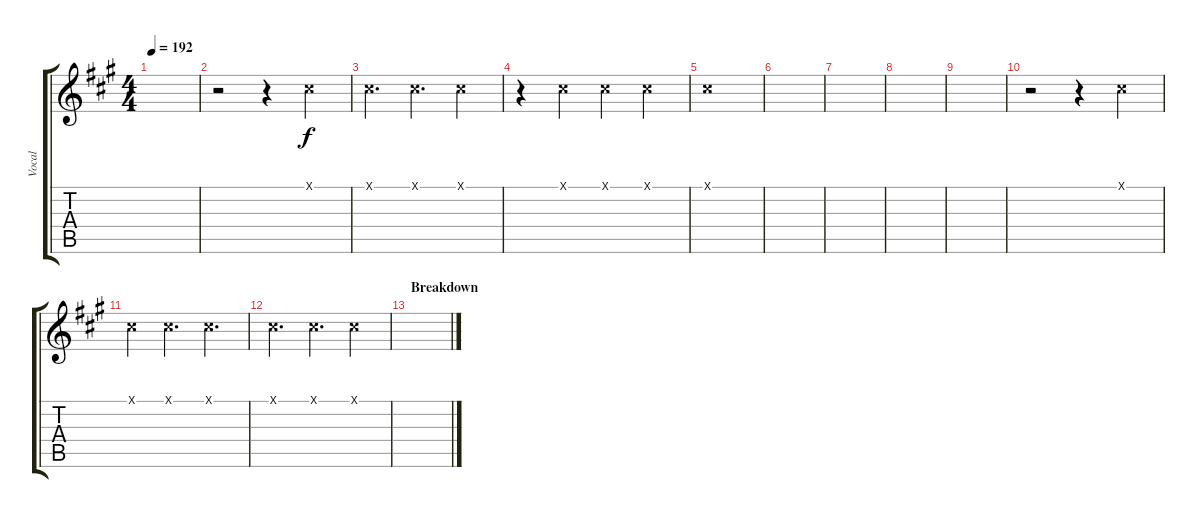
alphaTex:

\track ("Vocal" "Vocal") {instrument distortionguitar}
\staff {score tabs}
\tuning (Db4 Ab3 E3 B2 Gb2 B1) {hide}
\ts (4 4)
\tempo 192
\clef g2
\ks a
|
r.2 r.4 0.1{x}.4{lyrics (0 "") lyrics (1 "") lyrics (2 "") lyrics (3 "") lyrics (4 "")} |
0.1{x}.4{d lyrics (0 "") lyrics (1 "") lyrics (2 "") lyrics (3 "") lyrics (4 "")} 0.1{x}.4{d lyrics (0 "") lyrics (1 "") lyrics (2 "") lyrics (3 "") lyrics (4 "")} 0.1{x}.4{lyrics (0 "") lyrics (1 "") lyrics (2 "") lyrics (3 "") lyrics (4 "")} |
r.4 0.1{x}.4{lyrics (0 "") lyrics (1 "") lyrics (2 "") lyrics (3 "") lyrics (4 "")} 0.1{x}.4{lyrics (0 "") lyrics (1 "") lyrics (2 "") lyrics (3 "") lyrics (4 "")} 0.1{x}.4{lyrics (0 "") lyrics (1 "") lyrics (2 "") lyrics (3 "") lyrics (4 "")} |
0.1{x}.1{lyrics (0 "") lyrics (1 "") lyrics (2 "") lyrics (3 "") lyrics (4 "")} |
|
|
|
|
r.2 r.4 0.1{x}.4{lyrics (0 "") lyrics (1 "") lyrics (2 "") lyrics (3 "") lyrics (4 "")} |
0.1{x}.4{lyrics (0 "") lyrics (1 "") lyrics (2 "") lyrics (3 "") lyrics (4 "")} 0.1{x}.4{d lyrics (0 "") lyrics (1 "") lyrics (2 "") lyrics (3 "") lyrics (4 "")} 0.1{x}.4{d lyrics (0 "") lyrics (1 "") lyrics (2 "") lyrics (3 "") lyrics (4 "")} |
0.1{x}.4{d lyrics (0 "") lyrics (1 "") lyrics (2 "") lyrics (3 "") lyrics (4 "")} 0.1{x}.4{d lyrics (0 "") lyrics (1 "") lyrics (2 "") lyrics (3 "") lyrics (4 "")} 0.1{x}.4{lyrics (0 "") lyrics (1 "") lyrics (2 "") lyrics (3 "") lyrics (4 "")} |
\section ("" "Breakdown")
